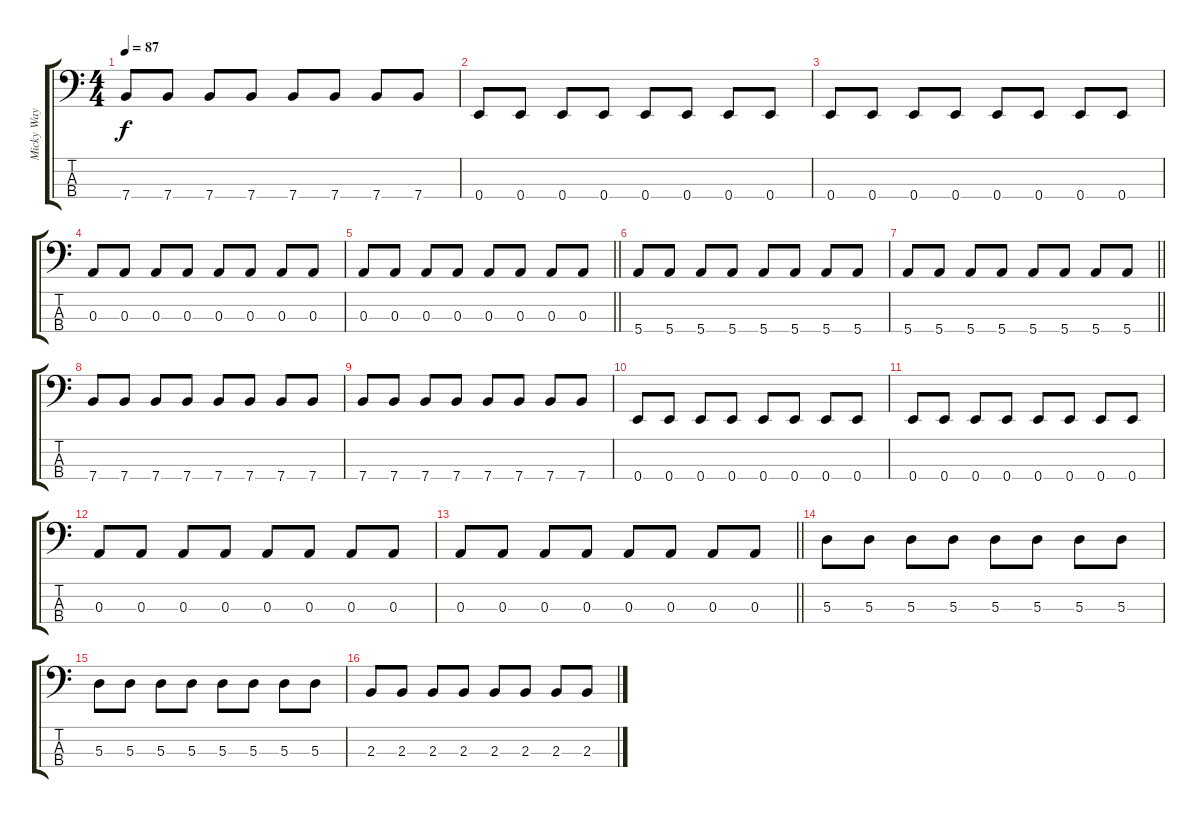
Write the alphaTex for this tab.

\track ("Micky Way" "Micky Way") {instrument electricbasspick}
\staff {score tabs}
\tuning (G2 D2 A1 E1) {hide}
\ts (4 4)
\tempo 87
\clef f4
\ks c
7.4.8{dy f} 7.4.8 7.4.8 7.4.8 7.4.8 7.4.8 7.4.8 7.4.8 |
0.4.8 0.4.8 0.4.8 0.4.8 0.4.8 0.4.8 0.4.8 0.4.8 |
0.4.8 0.4.8 0.4.8 0.4.8 0.4.8 0.4.8 0.4.8 0.4.8 |
0.3.8 0.3.8 0.3.8 0.3.8 0.3.8 0.3.8 0.3.8 0.3.8 |
\barLineRight lightlight
0.3.8 0.3.8 0.3.8 0.3.8 0.3.8 0.3.8 0.3.8 0.3.8 |
5.4.8 5.4.8 5.4.8 5.4.8 5.4.8 5.4.8 5.4.8 5.4.8 |
\barLineRight lightlight
5.4.8 5.4.8 5.4.8 5.4.8 5.4.8 5.4.8 5.4.8 5.4.8 |
7.4.8 7.4.8 7.4.8 7.4.8 7.4.8 7.4.8 7.4.8 7.4.8 |
7.4.8 7.4.8 7.4.8 7.4.8 7.4.8 7.4.8 7.4.8 7.4.8 |
0.4.8 0.4.8 0.4.8 0.4.8 0.4.8 0.4.8 0.4.8 0.4.8 |
0.4.8 0.4.8 0.4.8 0.4.8 0.4.8 0.4.8 0.4.8 0.4.8 |
0.3.8 0.3.8 0.3.8 0.3.8 0.3.8 0.3.8 0.3.8 0.3.8 |
\barLineRight lightlight
0.3.8 0.3.8 0.3.8 0.3.8 0.3.8 0.3.8 0.3.8 0.3.8 |
5.3.8 5.3.8 5.3.8 5.3.8 5.3.8 5.3.8 5.3.8 5.3.8 |
5.3.8 5.3.8 5.3.8 5.3.8 5.3.8 5.3.8 5.3.8 5.3.8 |
2.3.8 2.3.8 2.3.8 2.3.8 2.3.8 2.3.8 2.3.8 2.3.8
